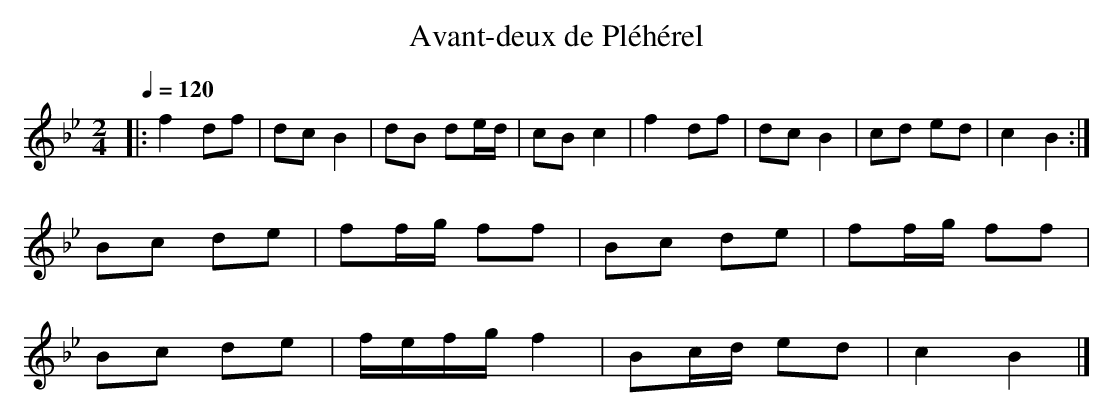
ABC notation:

X:1
T:Avant-deux de Pléhérel
M:2/4
L:1/8
Q:1/4=120
K:Bbmaj
|: f2 df | dc B2 | dB de/2d/2 | cB c2 | f2 df | dc B2 | cd ed | c2 B2 :|
Bc de | ff/2g/2 ff | Bc de | ff/2g/2 ff |
Bc de | f/2e/2f/2g/2 f2 | Bc/2d/2 ed | c2 B2 |]
